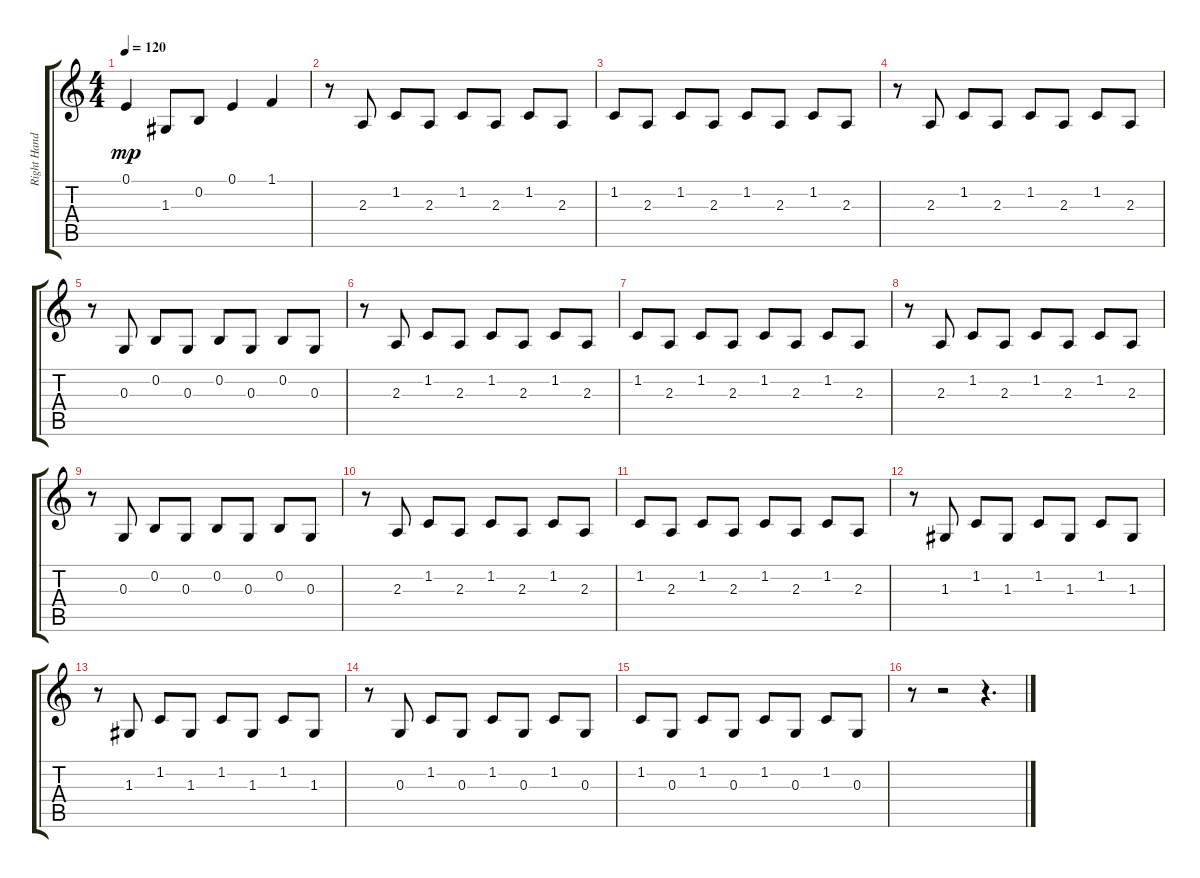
\track ("Right Hand - G Major - 2nd part" "Right Hand") {instrument violin}
\staff {score tabs}
\tuning (E4 B3 G3 D3 A2 E2) {hide}
\ts (4 4)
\tempo 120
\clef g2
\ks c
0.1.4{dy mp} 1.3.8 0.2.8 0.1.4 1.1.4 |
r.8 2.3.8 1.2.8 2.3.8 1.2.8 2.3.8 1.2.8 2.3.8 |
1.2.8 2.3.8 1.2.8 2.3.8 1.2.8 2.3.8 1.2.8 2.3.8 |
r.8 2.3.8 1.2.8 2.3.8 1.2.8 2.3.8 1.2.8 2.3.8 |
r.8 0.3.8 0.2.8 0.3.8 0.2.8 0.3.8 0.2.8 0.3.8 |
r.8 2.3.8 1.2.8 2.3.8 1.2.8 2.3.8 1.2.8 2.3.8 |
1.2.8 2.3.8 1.2.8 2.3.8 1.2.8 2.3.8 1.2.8 2.3.8 |
r.8 2.3.8 1.2.8 2.3.8 1.2.8 2.3.8 1.2.8 2.3.8 |
r.8 0.3.8 0.2.8 0.3.8 0.2.8 0.3.8 0.2.8 0.3.8 |
r.8 2.3.8 1.2.8 2.3.8 1.2.8 2.3.8 1.2.8 2.3.8 |
1.2.8 2.3.8 1.2.8 2.3.8 1.2.8 2.3.8 1.2.8 2.3.8 |
r.8 1.3.8 1.2.8 1.3.8 1.2.8 1.3.8 1.2.8 1.3.8 |
r.8 1.3.8 1.2.8 1.3.8 1.2.8 1.3.8 1.2.8 1.3.8 |
r.8 0.3.8 1.2.8 0.3.8 1.2.8 0.3.8 1.2.8 0.3.8 |
1.2.8 0.3.8 1.2.8 0.3.8 1.2.8 0.3.8 1.2.8 0.3.8 |
r.8 r.2 r.4{d}
